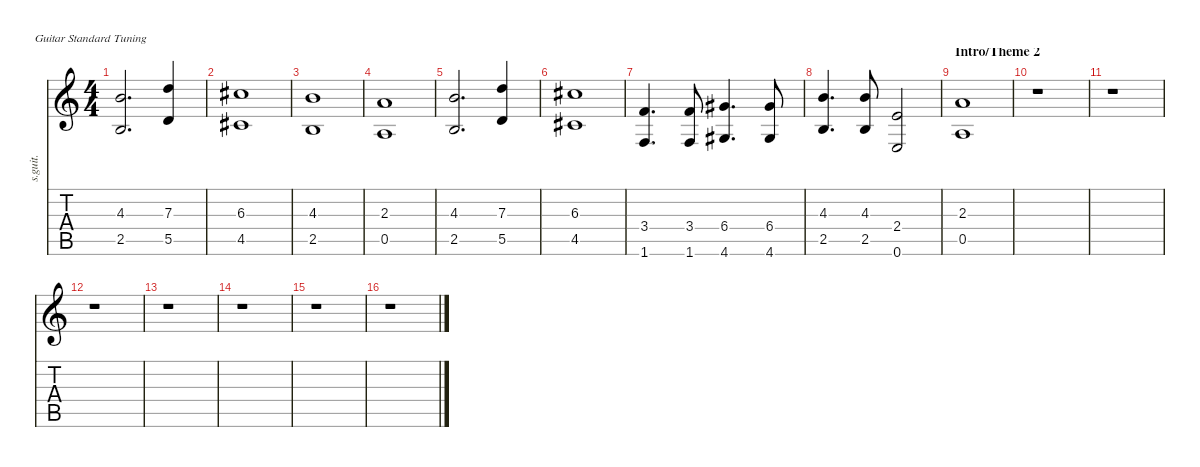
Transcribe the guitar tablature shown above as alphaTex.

\defaultSystemsLayout 4
\hideDynamics
\bracketExtendMode nobrackets
\track ("Keyboard" "s.guit.") {instrument fx4atmosphere}
\staff {score tabs}
\tuning (E4 B3 G3 D3 A2 E2)
\displaytranspose 12
\ts (4 4)
\tempo (112 hide)
\clef g2
\ks c
(4.3 2.5).2{d lyrics (0 "") lyrics (1 "") lyrics (2 "") lyrics (3 "") lyrics (4 "") dy mf} (7.3 5.5).4{lyrics (0 "") lyrics (1 "") lyrics (2 "") lyrics (3 "") lyrics (4 "")} |
(6.3{acc #} 4.5{acc #}).1{lyrics (0 "") lyrics (1 "") lyrics (2 "") lyrics (3 "") lyrics (4 "")} |
(4.3 2.5).1{lyrics (0 "") lyrics (1 "") lyrics (2 "") lyrics (3 "") lyrics (4 "")} |
(2.3 0.5).1{lyrics (0 "") lyrics (1 "") lyrics (2 "") lyrics (3 "") lyrics (4 "")} |
(4.3 2.5).2{d lyrics (0 "") lyrics (1 "") lyrics (2 "") lyrics (3 "") lyrics (4 "")} (7.3 5.5).4{lyrics (0 "") lyrics (1 "") lyrics (2 "") lyrics (3 "") lyrics (4 "")} |
(6.3{acc #} 4.5{acc #}).1{lyrics (0 "") lyrics (1 "") lyrics (2 "") lyrics (3 "") lyrics (4 "")} |
(3.4 1.6).4{d lyrics (0 "") lyrics (1 "") lyrics (2 "") lyrics (3 "") lyrics (4 "")} (3.4 1.6).8{lyrics (0 "") lyrics (1 "") lyrics (2 "") lyrics (3 "") lyrics (4 "")} (6.4{acc #} 4.6{acc #}).4{d lyrics (0 "") lyrics (1 "") lyrics (2 "") lyrics (3 "") lyrics (4 "")} (6.4{acc #} 4.6{acc #}).8{lyrics (0 "") lyrics (1 "") lyrics (2 "") lyrics (3 "") lyrics (4 "")} |
(4.3 2.5).4{d lyrics (0 "") lyrics (1 "") lyrics (2 "") lyrics (3 "") lyrics (4 "")} (4.3 2.5).8{lyrics (0 "") lyrics (1 "") lyrics (2 "") lyrics (3 "") lyrics (4 "")} (2.4 0.6).2{lyrics (0 "") lyrics (1 "") lyrics (2 "") lyrics (3 "") lyrics (4 "")} |
\section ("" "Intro/Theme 2")
(2.3 0.5).1{lyrics (0 "") lyrics (1 "") lyrics (2 "") lyrics (3 "") lyrics (4 "") dy f} |
r.1 |
r.1 |
\tempo (113 hide)
r.1 |
r.1 |
r.1 |
r.1 |
r.1
